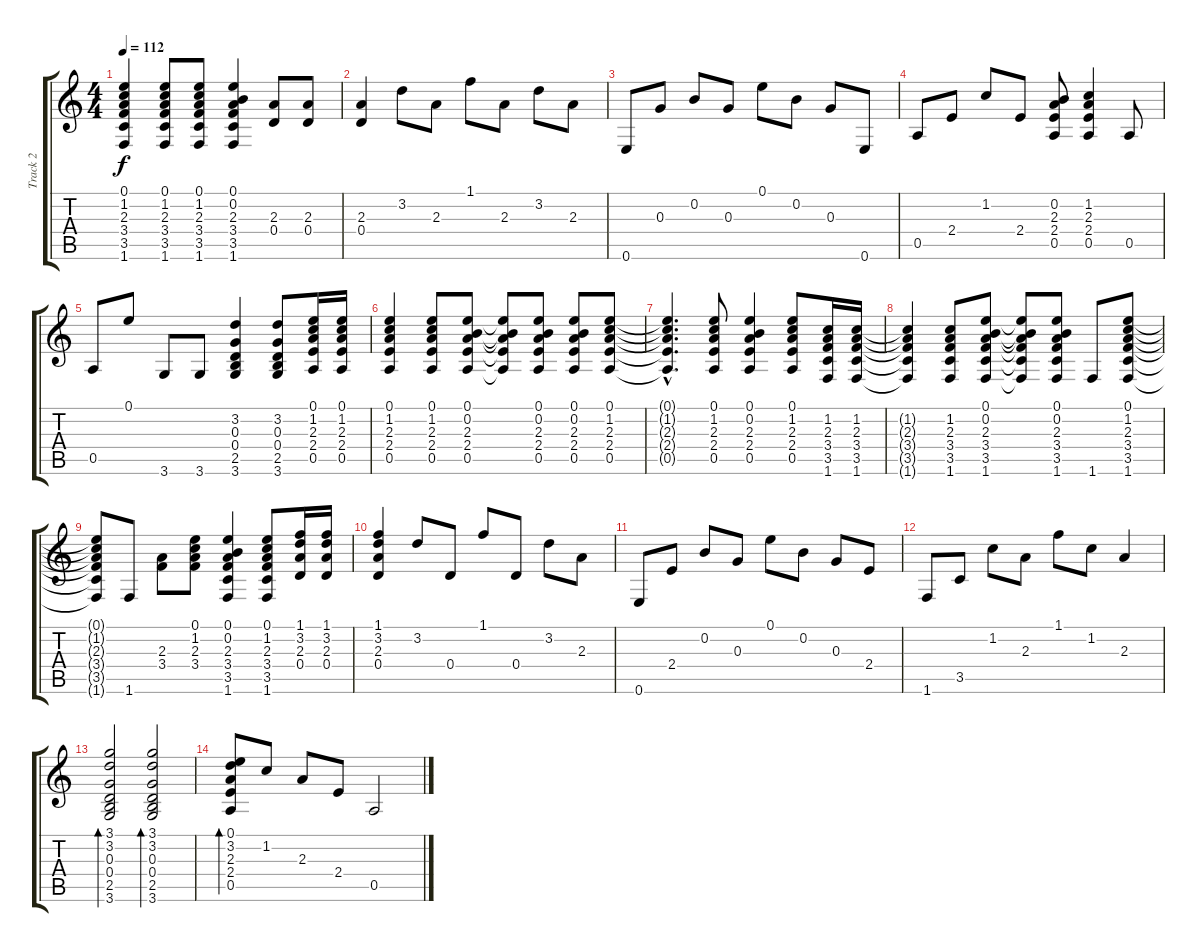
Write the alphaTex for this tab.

\track ("Track 2" "Track 2") {instrument acousticguitarsteel}
\staff {score tabs}
\tuning (E4 B3 G3 D3 A2 E2) {hide}
\ts (4 4)
\tempo 112
\clef g2
\ks c
(0.1{t} 1.2{t} 2.3{t} 3.4{t} 3.5{t} 1.6{t}).4{dy f} (0.1 1.2 2.3 3.4 3.5 1.6).8 (0.1 1.2 2.3 3.4 3.5 1.6).8 (0.1 0.2 2.3 3.4 3.5 1.6).4 (2.3 0.4).8 (2.3 0.4).8 |
(2.3 0.4).4 3.2.8 2.3.8 1.1.8 2.3.8 3.2.8 2.3.8 |
0.6.8 0.3.8 0.2.8 0.3.8 0.1.8 0.2.8 0.3.8 0.6.8 |
0.5.8 2.4.8 1.2.8 2.4.8 (0.2 2.3 2.4 0.5).8 (1.2 2.3 2.4 0.5).4 0.5.8 |
0.5.8 0.1.8 3.6.8 3.6.8 (3.2 0.3 0.4 2.5 3.6).4 (3.2 0.3 0.4 2.5 3.6).8 (0.1 1.2 2.3 2.4 0.5).16 (0.1 1.2 2.3 2.4 0.5).16 |
(0.1 1.2 2.3 2.4 0.5).4 (0.1 1.2 2.3 2.4 0.5).8 (0.1 0.2 2.3 2.4 0.5).8 (0.1{t} 0.2{t} 2.3{t} 2.4{t} 0.5{t}).8 (0.1 0.2 2.3 2.4 0.5).8 (0.1 0.2 2.3 2.4 0.5).8 (0.1 1.2 2.3 2.4 0.5).8 |
(0.1{hac t} 1.2{hac t} 2.3{hac t} 2.4{hac t} 0.5{hac t}).4{d} (0.1 1.2 2.3 2.4 0.5).8 (0.1 0.2 2.3 2.4 0.5).4 (0.1 1.2 2.3 2.4 0.5).8 (1.2 2.3 3.4 3.5 1.6).16 (1.2 2.3 3.4 3.5 1.6).16 |
(1.2{t} 2.3{t} 3.4{t} 3.5{t} 1.6{t}).4 (1.2 2.3 3.4 3.5 1.6).8 (0.1 0.2 2.3 3.4 3.5 1.6).8 (0.1{t} 0.2{t} 2.3{t} 3.4{t} 3.5{t} 1.6{t}).8 (0.1 0.2 2.3 3.4 3.5 1.6).8 1.6.8 (0.1 1.2 2.3 3.4 3.5 1.6).8 |
(0.1{t} 1.2{t} 2.3{t} 3.4{t} 3.5{t} 1.6{t}).8 1.6.8 (2.3 3.4).8 (0.1 1.2 2.3 3.4).8 (0.1 0.2 2.3 3.4 3.5 1.6).4 (0.1 1.2 2.3 3.4 3.5 1.6).8 (1.1 3.2 2.3 0.4).16 (1.1 3.2 2.3 0.4).16 |
(1.1 3.2 2.3 0.4).4 3.2.8 0.4.8 1.1.8 0.4.8 3.2.8 2.3.8 |
0.6.8 2.4.8 0.2.8 0.3.8 0.1.8 0.2.8 0.3.8 2.4.8 |
1.6.8 3.5.8 1.2.8 2.3.8 1.1.8 1.2.8 2.3.4 |
(3.1 3.2 0.3 0.4 2.5 3.6).2{bd 480} (3.1 3.2 0.3 0.4 2.5 3.6).2{bd 480} |
(0.1 3.2 2.3 2.4 0.5).8{bd 480} 1.2.8 2.3.8 2.4.8 0.5.2
